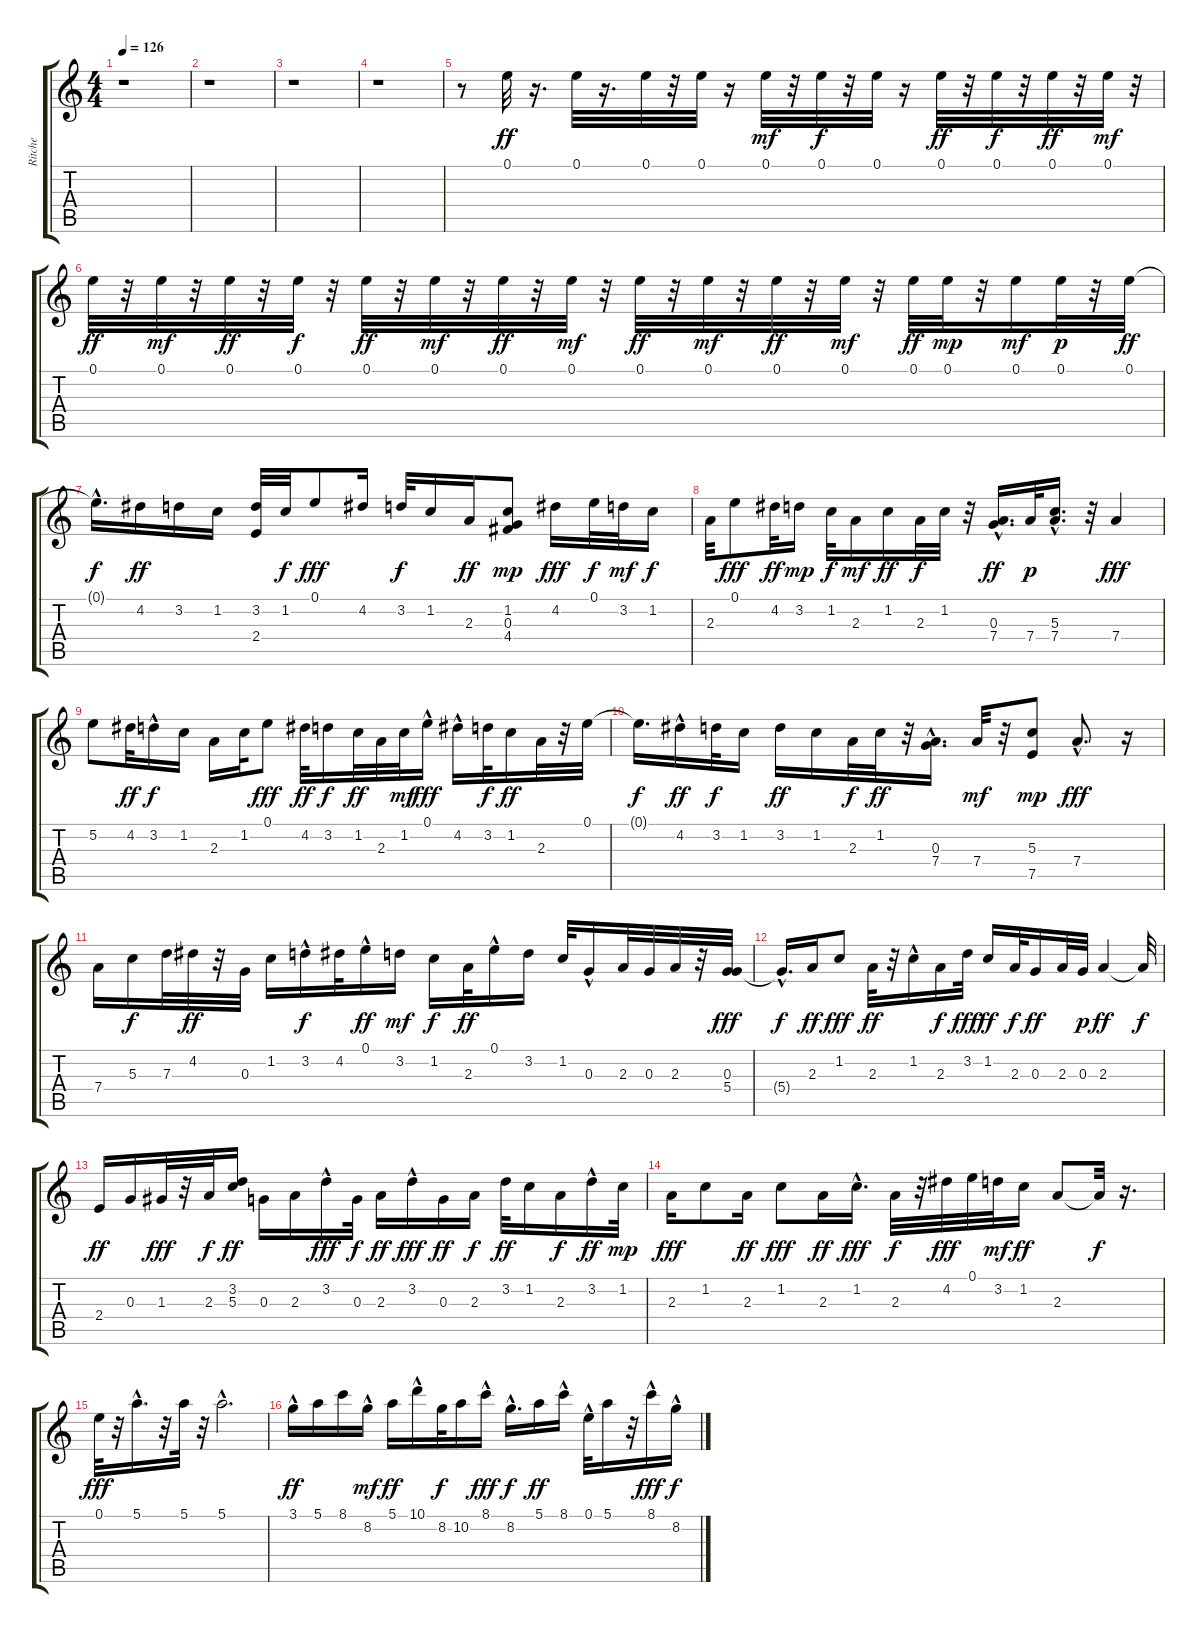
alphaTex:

\track ("Ritche" "Ritche") {instrument distortionguitar}
\staff {score tabs}
\tuning (E4 B3 G3 D3 A2 E2) {hide}
\ts (4 4)
\tempo 126
\clef g2
\ks c
r.1{dy mp} |
r.1 |
r.1 |
r.1 |
r.8 0.1.32{dy ff} r.16{d} 0.1.32 r.16{d} 0.1.32 r.32 0.1.32 r.16 0.1.32{dy mf} r.32 0.1.32{dy f} r.32 0.1.32 r.16 0.1.32{dy ff} r.32 0.1.32{dy f} r.32 0.1.32{dy ff} r.32 0.1.32{dy mf} r.32 |
0.1.32{dy ff} r.32 0.1.32{dy mf} r.32 0.1.32{dy ff} r.32 0.1.32{dy f} r.32 0.1.32{dy ff} r.32 0.1.32{dy mf} r.32 0.1.32{dy ff} r.32 0.1.32{dy mf} r.32 0.1.32{dy ff} r.32 0.1.32{dy mf} r.32 0.1.32{dy ff} r.32 0.1.32{dy mf} r.32 0.1.32{dy ff} 0.1.32{dy mp} r.32 0.1.16{dy mf} 0.1.32{dy p} r.32 0.1.32{dy ff} |
0.1{hac t}.16{d dy f} 4.2.16{dy ff} 3.2.16 1.2.16 (3.2 2.4).32 1.2.32{dy f} 0.1.8{dy fff} 4.2.16 3.2.32{dy f} 1.2.16 2.3.16{dy ff} (1.2 0.3 4.4).8{dy mp} 4.2.16{dy fff} 0.1.32{dy f} 3.2.32{dy mf} 1.2.16{dy f} |
2.3.32 0.1.8{dy fff} 4.2.32{dy ff} 3.2.16{dy mp} 1.2.32{dy f} 2.3.16{dy mf} 1.2.16{dy ff} 2.3.32{dy f} 1.2.32 r.32 (0.3{hac} 7.4).16{d dy ff} 7.4.32{dy p} (5.3{hac} 7.4).16{d} r.32 7.4.4{dy fff} |
5.2.8 4.2.32{dy ff} 3.2{hac}.16{dy f} 1.2.16 2.3.16 1.2.32 0.1.8{dy fff} 4.2.32{dy ff} 3.2.16{dy f} 1.2.32{dy ff} 2.3.32 1.2.32{dy mf} 0.1{hac}.16{dy fff} 4.2{hac}.16 3.2.32{dy f} 1.2.16{dy ff} 2.3.32 r.32 0.1.32 |
0.1{t}.16{d dy f} 4.2{hac}.16{dy ff} 3.2.32{dy f} 1.2.16 3.2.16{dy ff} 1.2.16 2.3.32{dy f} 1.2.32{dy ff} r.32 (0.3{hac} 7.4).16{d} 7.4.32{dy mf} r.32 (5.3 7.5).8{dy mp} 7.4{hac}.8{d dy fff} r.16 |
7.4.16 5.3.16{dy f} 7.3.32 4.2.32{dy ff} r.32 0.3.32 1.2.16 3.2{hac}.16{dy f} 4.2.32 0.1{hac}.16{dy ff} 3.2.16{dy mf} 1.2.16{dy f} 2.3.32{dy ff} 0.1{hac}.16 3.2.16 1.2.32 0.3{hac}.16 2.3.32 0.3.32 2.3.32 r.32 (0.3 5.4).32{dy fff} |
5.4{hac t}.16{d dy f} 2.3.16{dy ff} 1.2.8{dy fff} 2.3.32{dy ff} r.32 1.2{hac}.16 2.3.16{dy f} 3.2.32{dy fff} 1.2.16{dy ff} 2.3.32{dy f} 0.3.16{dy ff} 2.3.32 0.3.32{dy p} 2.3.4{dy ff} 2.3{t}.32{dy f} |
2.4.16{dy ff} 0.3.16 1.3.32{dy fff} r.32 2.3.32{dy f} (3.2 5.3).16{dy ff} 0.3.16 2.3.16 3.2{hac}.16{dy fff} 0.3.32{dy f} 2.3.16{dy ff} 3.2{hac}.16{dy fff} 0.3.16{dy ff} 2.3.16{dy f} 3.2.32{dy ff} 1.2.16 2.3.16{dy f} 3.2{hac}.16{dy ff} 1.2.32{dy mp} |
2.3.16{dy fff} 1.2.8 2.3.16{dy ff} 1.2.8{dy fff} 2.3.16{dy ff} 1.2{hac}.16{d dy fff} 2.3.32{dy f} r.32 4.2.32{dy fff} 0.1.32 3.2.32{dy mf} 1.2.16{dy ff} 2.3.8 2.3{t}.32{dy f} r.16{d} |
0.1.32{dy fff} r.32 5.1{hac}.16{d} r.32 5.1.32 r.32 5.1{hac}.2{d} |
3.1{hac}.16{dy ff} 5.1.16 8.1.16 8.2{hac}.16{dy mf} 5.1.16{dy ff} 10.1{hac}.16 8.2.32{dy f} 10.2.16 8.1{hac}.16{dy fff} 8.2{hac}.16{d dy f} 5.1.16{dy ff} 8.1{hac}.16 0.1{hac}.32 5.1.16 r.32 8.1{hac}.16{dy fff} 8.2{hac}.16{dy f}
